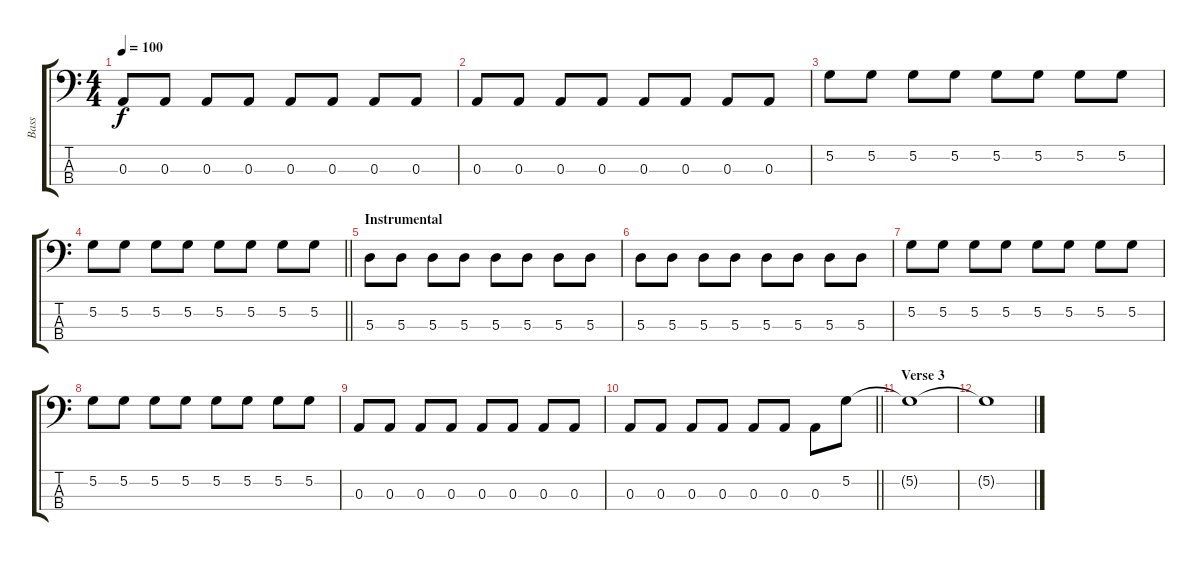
\track ("Bass" "Bass") {instrument electricbassfinger}
\staff {score tabs}
\tuning (G2 D2 A1 E1) {hide}
\ts (4 4)
\tempo 100
\clef f4
\ks c
0.3.8{dy f} 0.3.8 0.3.8 0.3.8 0.3.8 0.3.8 0.3.8 0.3.8 |
0.3.8 0.3.8 0.3.8 0.3.8 0.3.8 0.3.8 0.3.8 0.3.8 |
5.2.8 5.2.8 5.2.8 5.2.8 5.2.8 5.2.8 5.2.8 5.2.8 |
\barLineRight lightlight
5.2.8 5.2.8 5.2.8 5.2.8 5.2.8 5.2.8 5.2.8 5.2.8 |
\section ("" "Instrumental")
5.3.8 5.3.8 5.3.8 5.3.8 5.3.8 5.3.8 5.3.8 5.3.8 |
5.3.8 5.3.8 5.3.8 5.3.8 5.3.8 5.3.8 5.3.8 5.3.8 |
5.2.8 5.2.8 5.2.8 5.2.8 5.2.8 5.2.8 5.2.8 5.2.8 |
5.2.8 5.2.8 5.2.8 5.2.8 5.2.8 5.2.8 5.2.8 5.2.8 |
0.3.8 0.3.8 0.3.8 0.3.8 0.3.8 0.3.8 0.3.8 0.3.8 |
\barLineRight lightlight
0.3.8 0.3.8 0.3.8 0.3.8 0.3.8 0.3.8 0.3.8 5.2.8 |
\section ("" "Verse 3")
5.2{t}.1 |
5.2{t}.1
